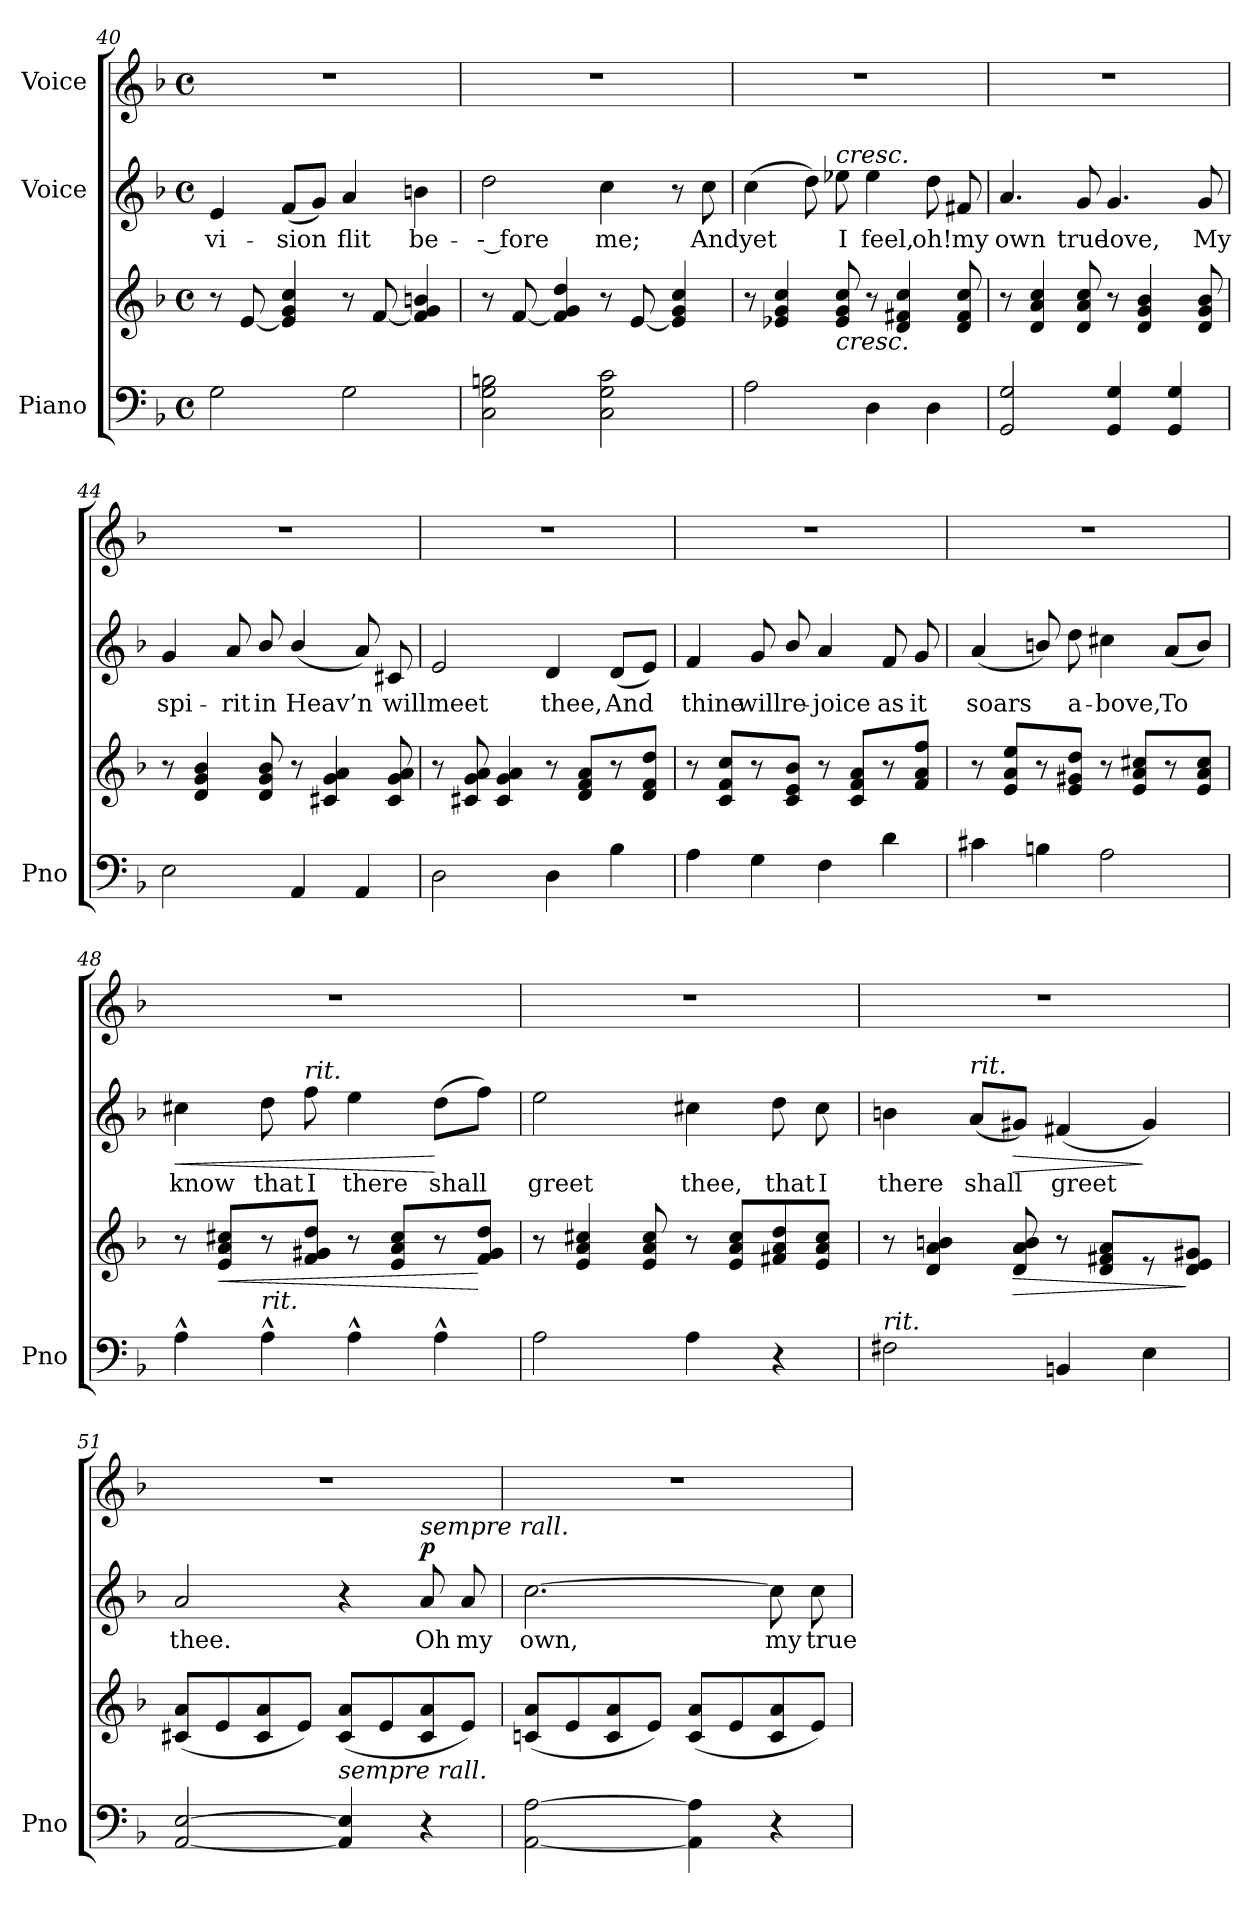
**kern	**kern	**dynam	**kern	**text	**dynam	**kern
*part3	*part3	*part3	*part2	*part2	*part2	*part1
*staff4	*staff3	*staff3/4	*staff2	*staff2	*staff2	*staff1
*I"Piano	*	*	*I"Voice	*	*	*I"Voice
*I'Pno	*	*	*	*	*	*
*clefF4	*clefG2	*	*clefG2	*	*	*clefG2
*k[b-]	*k[b-]	*	*k[b-]	*	*	*k[b-]
*M4/4	*M4/4	*	*M4/4	*	*	*M4/4
*met(c)	*met(c)	*	*met(c)	*	*	*met(c)
=40	=40	=40	=40	=40	=40	=40
2G\	8r	.	4e/	vi-	.	1r
.	[8e/	.	.	.	.	.
.	4e/] 4g/ 4cc/	.	(8f/L	-sion	.	.
.	.	.	8g/J)	.	.	.
2G\	8r	.	4a/	flit	.	.
.	[8f/	.	.	.	.	.
.	4f/] 4g/ 4bn/	.	4bn\	be-	.	.
=41	=41	=41	=41	=41	=41	=41
2C\ 2G\ 2Bn\	8r	.	2dd\	-- fore	.	1r
.	[8f/	.	.	.	.	.
.	4f/] 4g/ 4dd/	.	.	.	.	.
2C\ 2G\ 2c\	8r	.	4cc\	me;	.	.
.	[8e/	.	.	.	.	.
.	4e/] 4g/ 4cc/	.	8r	.	.	.
.	.	.	8cc\	And	.	.
=42	=42	=42	=42	=42	=42	=42
2A\	8r	.	(4cc\	yet	.	1r
.	4e-X/ 4g/ 4cc/	.	.	.	.	.
.	.	.	8dd\)	.	.	.
!	!	!	!LO:TX:a:i:t=cresc.	!	!	!
!	!LO:TX:b:i:t=cresc.	!	!	!	!	!
.	8e-/ 8g/ 8cc/	.	8ee-X\	I	.	.
4D\	8r	.	4ee-\	feel,	.	.
.	4d/ 4f#X/ 4cc/	.	.	.	.	.
4D\	.	.	8dd\	oh!	.	.
.	8d/ 8f#/ 8cc/	.	8f#X/	my	.	.
=43	=43	=43	=43	=43	=43	=43
2GG/ 2G/	8r	.	4.a/	own	.	1r
.	4d/ 4a/ 4cc/	.	.	.	.	.
.	8d/ 8a/ 8cc/	.	8g/	true	.	.
4GG/ 4G/	8r	.	4.g/	love,	.	.
.	4d/ 4g/ 4b-/	.	.	.	.	.
4GG/ 4G/	.	.	.	.	.	.
.	8d/ 8g/ 8b-/	.	8g/	My	.	.
=44	=44	=44	=44	=44	=44	=44
2E\	8r	.	4g/	spi-	.	1r
.	4d/ 4g/ 4b-/	.	.	.	.	.
.	.	.	8a/	-rit	.	.
.	8d/ 8g/ 8b-/	.	8b-/	in	.	.
4AA/	8r	.	(4b-/	Heav’n	.	.
.	4c#X/ 4g/ 4a/	.	.	.	.	.
4AA/	.	.	8a/)	.	.	.
.	8c#/ 8g/ 8a/	.	8c#X/	will	.	.
=45	=45	=45	=45	=45	=45	=45
2D\	8r	.	2e/	meet	.	1r
.	8c#X/ 8g/ 8a/	.	.	.	.	.
.	4c#/ 4g/ 4a/	.	.	.	.	.
4D\	8r	.	4d/	thee,	.	.
.	8d/ 8f/ 8a/L	.	.	.	.	.
4B-\	8r	.	(8d/L	And	.	.
.	8d/ 8f/ 8dd/J	.	8e/J)	.	.	.
=46	=46	=46	=46	=46	=46	=46
4A\	8r	.	4f/	thine	.	1r
.	8c/ 8f/ 8cc/L	.	.	.	.	.
4G\	8r	.	8g/	will	.	.
.	8c/ 8e/ 8b-/J	.	8b-/	re-	.	.
4F\	8r	.	4a/	-joice	.	.
.	8c/ 8f/ 8a/L	.	.	.	.	.
4d\	8r	.	8f/	as	.	.
.	8f/ 8a/ 8ff/J	.	8g/	it	.	.
=47	=47	=47	=47	=47	=47	=47
4c#X\	8r	.	(4a/	soars	.	1r
.	8e/ 8a/ 8ee/L	.	.	.	.	.
4Bn\	8r	.	8bn/)	.	.	.
.	8e/ 8g#X/ 8dd/J	.	8dd\	a-	.	.
2A\	8r	.	4cc#X\	-bove,	.	.
.	8e/ 8a/ 8cc#X/L	.	.	.	.	.
.	8r	.	(8a/L	To	.	.
.	8e/ 8a/ 8cc#/J	.	8b/J)	.	.	.
=48	=48	=48	=48	=48	=48	=48
!	!	!	!	!	!LO:HP:b	!
4A^^\	8r	.	4cc#X\	know	<	1r
!	!	!LO:HP:b	!	!	!	!
.	8e/ 8a/ 8cc#X/L	<	.	.	.	.
!LO:TX:i:t=rit.	!	!	!	!	!	!
4A^^\	8r	.	8dd\	that	.	.
!	!	!	!LO:TX:i:t=rit.	!	!	!
.	8f/ 8g#X/ 8dd/J	.	8ff\	I	.	.
4A^^\	8r	.	4ee\	there	.	.
.	8e/ 8a/ 8cc#/L	.	.	.	.	.
4A^^\	8r	.	(8dd\L	shall	[	.
.	8f/ 8g#/ 8dd/J	[	8ff\J)	.	.	.
=49	=49	=49	=49	=49	=49	=49
2A\	8r	.	2ee\	greet	.	1r
.	4e/ 4a/ 4cc#X/	.	.	.	.	.
.	8e/ 8a/ 8cc#/	.	.	.	.	.
4A\	8r	.	4cc#X\	thee,	.	.
.	8e/ 8a/ 8cc#/L	.	.	.	.	.
4r	8f#X/ 8a/ 8dd/	.	8dd\	that	.	.
.	8e/ 8a/ 8cc#/J	.	8cc#\	I	.	.
=50	=50	=50	=50	=50	=50	=50
!LO:TX:i:t=rit.	!	!	!	!	!	!
2F#X\	8r	.	4bn\	there	.	1r
.	4d/ 4a/ 4bn/	.	.	.	.	.
!	!	!	!LO:TX:i:t=rit.	!	!	!
.	.	.	(8a/L	shall	.	.
!	!	!LO:HP:b	!	!	!LO:HP:b	!
.	8d/ 8a/ 8b/	>	8g#X/J)	.	>	.
4BBn/	8r	.	(4f#X/	greet	.	.
.	8d/ 8f#X/ 8a/L	.	.	.	.	.
4E\	8r	.	4g#/)	.	]	.
.	8d/ 8e/ 8g#X/J	]	.	.	.	.
=51	=51	=51	=51	=51	=51	=51
[2AA/ [2E/	(8c#X/ 8a/L	.	2a/	thee.	.	1r
.	8e/	.	.	.	.	.
.	8c#/ 8a/	.	.	.	.	.
.	8e/J)	.	.	.	.	.
!LO:TX:i:t=sempre rall.	!	!	!	!	!	!
4AA/] 4E/]	(8c#/ 8a/L	.	4r	.	.	.
.	8e/	.	.	.	.	.
!	!	!	!LO:TX:i:t=sempre rall.	!	!	!
!	!	!	!	!	!LO:DY:a	!
4r	8c#/ 8a/	.	8a/	Oh	p	.
.	8e/J)	.	8a/	my	.	.
=52	=52	=52	=52	=52	=52	=52
[2AA\ [2A\	(8cn/ 8a/L	.	[2.cc\	own,	.	1r
.	8e/	.	.	.	.	.
.	8c/ 8a/	.	.	.	.	.
.	8e/J)	.	.	.	.	.
4AA\] 4A\]	(8c/ 8a/L	.	.	.	.	.
.	8e/	.	.	.	.	.
4r	8c/ 8a/	.	8cc\]	my	.	.
.	8e/J)	.	8cc\	true	.	.
=	=	=	=	=	=	=
*-	*-	*-	*-	*-	*-	*-
